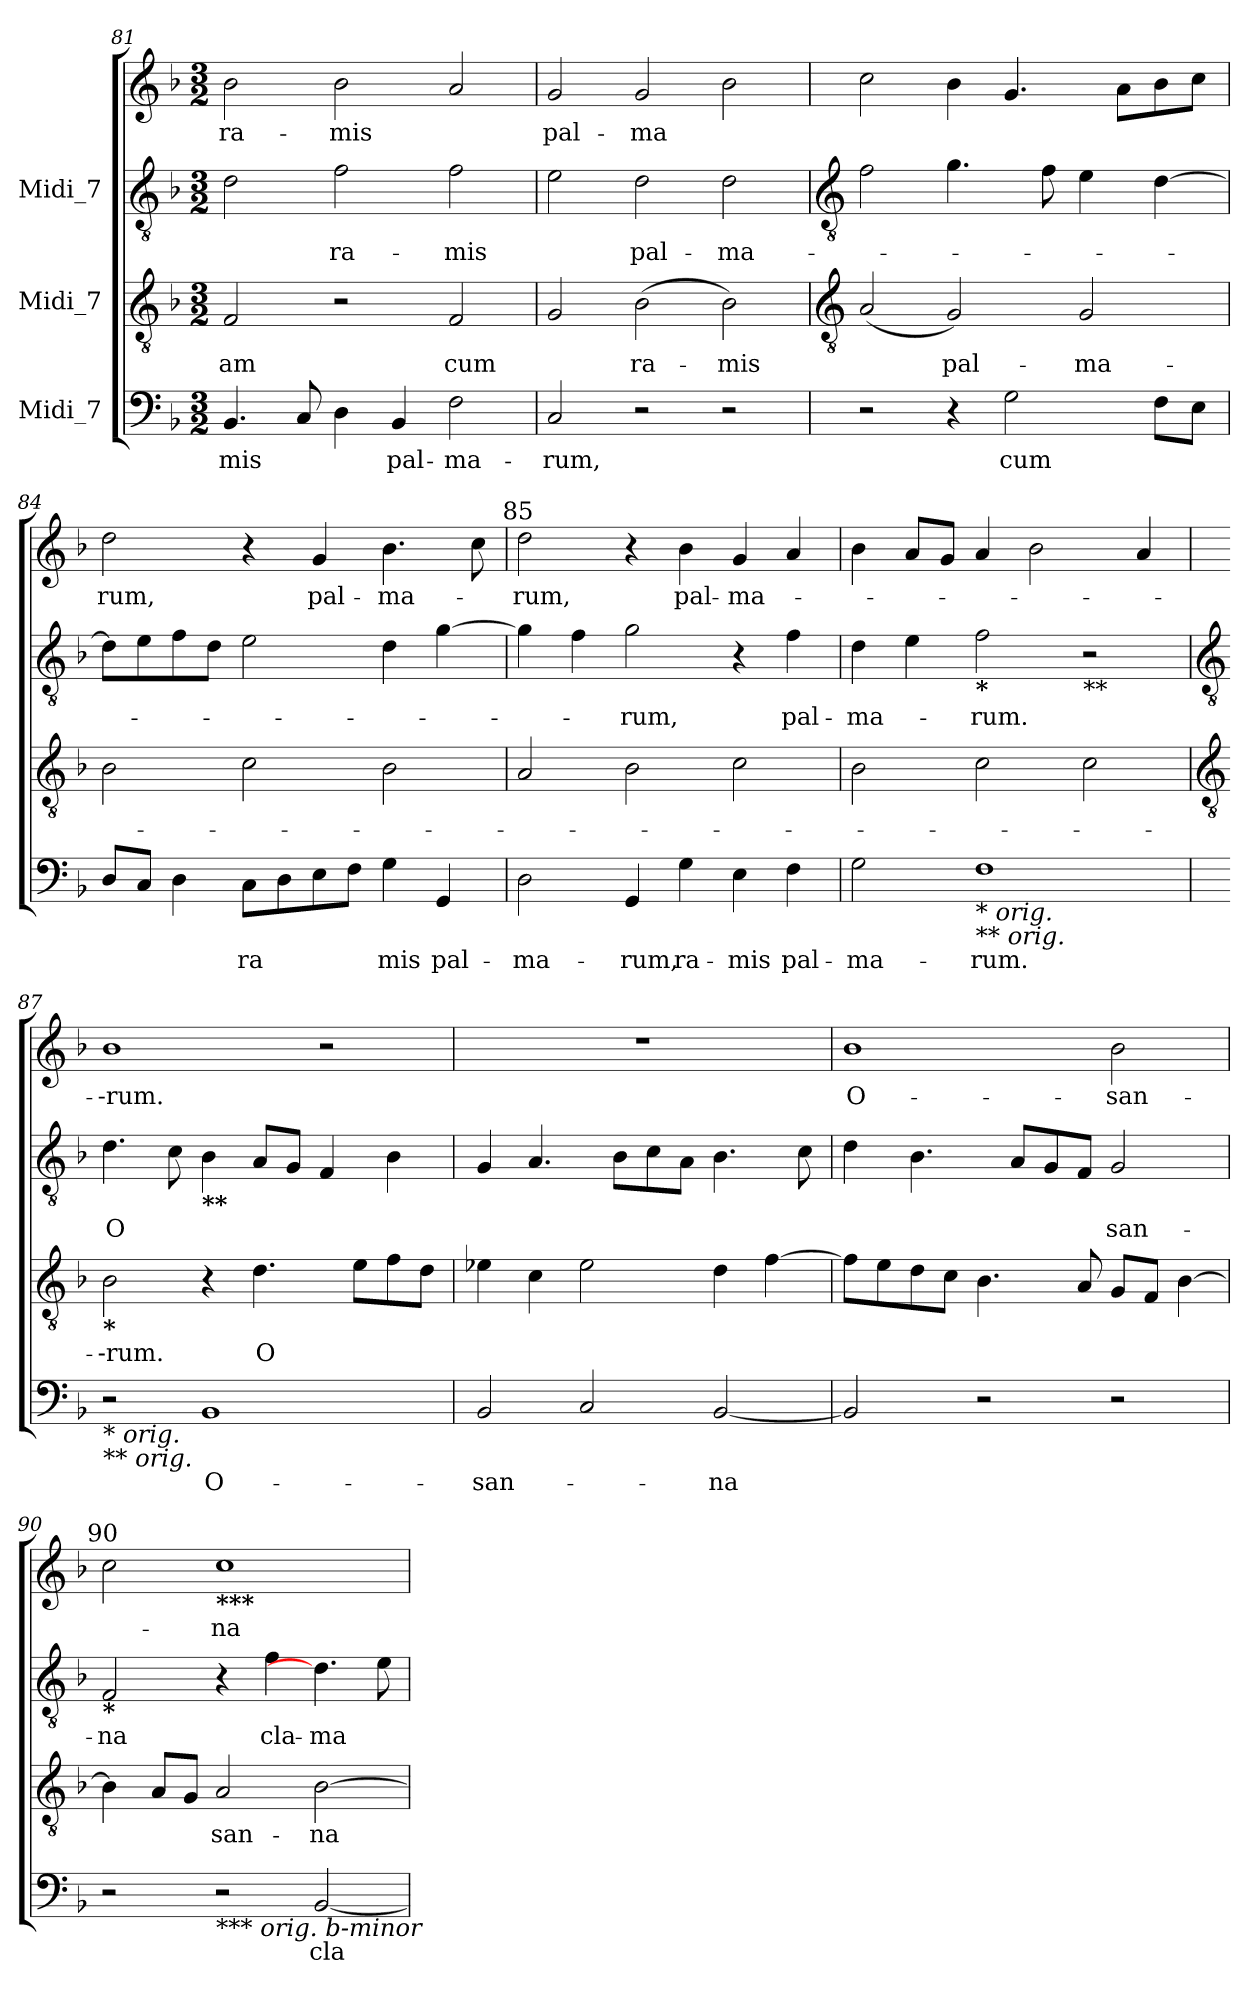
**kern	**text	**text	**kern	**text	**kern	**text	**kern	**text
*part4	*part4	*part4	*part3	*part3	*part2	*part2	*part1	*part1
*staff4	*staff4	*staff4	*staff3	*staff3	*staff2	*staff2	*staff1	*staff1
*I"Midi_7	*	*	*I"Midi_7	*	*I"Midi_7	*	*	*
*clefF4	*	*	*clefGv2	*	*clefGv2	*	*clefG2	*
*k[b-]	*	*	*k[b-]	*	*k[b-]	*	*k[b-]	*
*F:	*	*	*F:	*	*F:	*	*F:	*
*M3/2	*	*	*M3/2	*	*M3/2	*	*M3/2	*
=81	=81	=81	=81	=81	=81	=81	=81	=81
!	!LO:LY:b	!	!	!LO:LY:b	!	!	!	!LO:LY:b
4.BB-	-mis	.	2F	-am	2d	.	2b-	ra-
8C	.	.	.	.	.	.	.	.
!	!	!	!	!	!	!LO:LY:b	!	!LO:LY:b
4D	.	.	2r	.	2f	ra-	2b-	-mis
!	!LO:LY:b	!	!	!	!	!	!	!
4BB-	pal-	.	.	.	.	.	.	.
!	!LO:LY:b	!	!	!LO:LY:b	!	!LO:LY:b	!	!
2F	-ma-	.	2F	cum	2f	-mis	2a	.
=82	=82	=82	=82	=82	=82	=82	=82	=82
!	!LO:LY:b	!	!	!	!	!	!	!LO:LY:b
2C	-rum,	.	2G	.	2e	.	2g	pal-
!	!	!	!	!LO:LY:b	!	!LO:LY:b	!	!LO:LY:b
2r	.	.	(>2B-	ra-	2d	pal-	2g	-ma
!	!	!	!	!LO:LY:b	!	!LO:LY:b	!	!
2r	.	.	2B-)	-mis	2d	-ma-	2b-	.
!!LO:LB:g=z
=83	=83	=83	=83	=83	=83	=83	=83	=83
*	*	*	*clefGv2	*	*clefGv2	*	*	*
2r	.	.	(<2A	.	2f	.	2cc	.
!	!	!	!	!LO:LY:b	!	!	!	!
4r	.	.	2G)	pal-	4.g	.	4b-	.
!	!LO:LY:b	!	!	!	!	!	!	!
2G	cum	.	.	.	.	.	4.g	.
.	.	.	.	.	8f	.	.	.
!	!	!	!	!LO:LY:b	!	!	!	!
.	.	.	2G	-ma-	4e	.	.	.
.	.	.	.	.	.	.	8aL	.
8FL	.	.	.	.	[4d	.	8b-	.
8EJ	.	.	.	.	.	.	8ccJ	.
=84	=84	=84	=84	=84	=84	=84	=84	=84
!	!	!	!	!	!	!	!	!LO:LY:b
8DL	.	.	2B-	.	8dL]	.	2dd	rum,
8CJ	.	.	.	.	8e	.	.	.
4D	.	.	.	.	8f	.	.	.
.	.	.	.	.	8dJ	.	.	.
!	!LO:LY:b	!	!	!	!	!	!	!
8CL	ra	.	2c	.	2e	.	4r	.
8D	.	.	.	.	.	.	.	.
!	!	!	!	!	!	!	!	!LO:LY:b
8E	.	.	.	.	.	.	4g	pal-
8FJ	.	.	.	.	.	.	.	.
!	!LO:LY:b	!	!	!	!	!	!	!LO:LY:b
4G	mis	.	2B-	.	4d	.	4.b-	-ma-
!	!LO:LY:b	!	!	!	!	!	!	!
4GG	pal-	.	.	.	[4g	.	.	.
.	.	.	.	.	.	.	8cc	.
=85	=85	=85	=85	=85	=85	=85	=85	=85
!	!	!	!	!	!	!	!LO:TX:a:cj:t=85	!
!	!LO:LY:b	!	!	!	!	!	!	!LO:LY:b
2D	-ma-	.	2A	.	4g]	.	2dd	-rum,
.	.	.	.	.	4f	.	.	.
!	!LO:LY:b	!	!	!	!	!LO:LY:b	!	!
4GG	-rum,	.	2B-	.	2g	-rum,	4r	.
!	!LO:LY:b	!	!	!	!	!	!	!LO:LY:b
4G	ra-	.	.	.	.	.	4b-	pal-
!	!LO:LY:b	!	!	!	!	!	!	!LO:LY:b
4E	-mis	.	2c	.	4r	.	4g	-ma-
!	!LO:LY:b	!	!	!	!	!LO:LY:b	!	!
4F	pal-	.	.	.	4f	pal-	4a	.
=86	=86	=86	=86	=86	=86	=86	=86	=86
!	!LO:LY:b	!	!	!	!	!LO:LY:b	!	!
2G	-ma-	.	2B-	.	4d	-ma-	4b-	.
.	.	.	.	.	4e	.	8aL	.
.	.	.	.	.	.	.	8gJ	.
!	!	!	!	!	!LO:TX:b:B:t=*	!	!	!
!LO:TX:b:i:t=*  orig.	!	!	!	!	!	!	!	!
!LO:TX:b:i:t=**  orig.	!	!	!	!	!	!	!	!
!	!LO:LY:b	!LO:LY:b	!	!	!	!LO:LY:b	!	!
1F	-rum.	.	2c	.	2f	-rum.	4a	.
.	.	.	.	.	.	.	2b-	.
!	!	!	!	!	!LO:TX:b:t=**	!	!	!
.	.	.	2c	.	2r	.	.	.
.	.	.	.	.	.	.	4a	.
!!LO:LB:g=z
=87	=87	=87	=87	=87	=87	=87	=87	=87
*	*	*	*clefGv2	*	*clefGv2	*	*	*
!	!	!	!LO:TX:b:B:t=*	!	!	!	!	!
!LO:TX:b:i:t=*  orig.	!	!	!	!	!	!	!	!
!LO:TX:b:i:t=**   orig.	!	!	!	!	!	!	!	!
!	!	!	!	!LO:LY:b	!	!LO:LY:b	!	!LO:LY:b
2r	.	.	2B-	--rum.	4.d	O	1b-	--rum.
.	.	.	.	.	8c	.	.	.
!	!	!	!	!	!LO:TX:b:B:t=**	!	!	!
!	!LO:LY:b	!	!	!	!	!	!	!
1BB-	O-	.	4r	.	4B-	.	.	.
!	!	!	!	!LO:LY:b	!	!	!	!
.	.	.	4.d	O	8AL	.	.	.
.	.	.	.	.	8GJ	.	.	.
.	.	.	.	.	4F	.	2r	.
.	.	.	8eL	.	.	.	.	.
.	.	.	8f	.	4B-	.	.	.
.	.	.	8dJ	.	.	.	.	.
=88	=88	=88	=88	=88	=88	=88	=88	=88
!	!LO:LY:b	!	!	!	!	!	!	!
2BB-	-san-	.	4e-	.	4G	.	1.r	.
.	.	.	4c	.	4.A	.	.	.
2C	.	.	2e-	.	.	.	.	.
.	.	.	.	.	8B-L	.	.	.
.	.	.	.	.	8c	.	.	.
.	.	.	.	.	8AJ	.	.	.
!	!LO:LY:b	!	!	!	!	!	!	!
[2BB-	-na	.	4d	.	4.B-	.	.	.
.	.	.	[4f	.	.	.	.	.
.	.	.	.	.	8c	.	.	.
=89	=89	=89	=89	=89	=89	=89	=89	=89
!	!	!	!	!	!	!	!	!LO:LY:b
2BB-]	.	.	8fL]	.	4d	.	1b-	O-
.	.	.	8e	.	.	.	.	.
.	.	.	8d	.	4.B-	.	.	.
.	.	.	8cJ	.	.	.	.	.
2r	.	.	4.B-	.	.	.	.	.
.	.	.	.	.	8AL	.	.	.
.	.	.	.	.	8G	.	.	.
.	.	.	8A	.	8FJ	.	.	.
!	!	!	!	!	!	!LO:LY:b	!	!LO:LY:b
2r	.	.	8GL	.	2G	san-	2b-	-san-
.	.	.	8FJ	.	.	.	.	.
.	.	.	[4B-	.	.	.	.	.
=90	=90	=90	=90	=90	=90	=90	=90	=90
!	!	!	!	!	!	!	!LO:TX:a:cj:t=90	!
!	!	!	!	!	!LO:TX:b:B:t=*	!	!	!
!	!	!	!	!	!	!LO:LY:b	!	!
2r	.	.	4B-]	.	2F	-na	2cc	.
.	.	.	8AL	.	.	.	.	.
.	.	.	8GJ	.	.	.	.	.
!	!	!	!	!	!	!	!LO:TX:b:B:t=***	!
!LO:TX:b:i:t=***  orig. b-minor	!	!	!	!	!	!	!	!
!	!	!	!	!LO:LY:b	!	!	!	!LO:LY:b
2r	.	.	2A	san-	4r	.	1cc	-na
!	!	!	!	!	!	!LO:LY:b	!	!
.	.	.	.	.	4f	cla-	.	.
!	!LO:LY:b	!	!	!LO:LY:b	!	!LO:LY:b	!	!
[2BB-	cla-	.	[2B-	-na	4.d]	-ma	.	.
.	.	.	.	.	8e	.	.	.
=	=	=	=	=	=	=	=	=
*-	*-	*-	*-	*-	*-	*-	*-	*-
